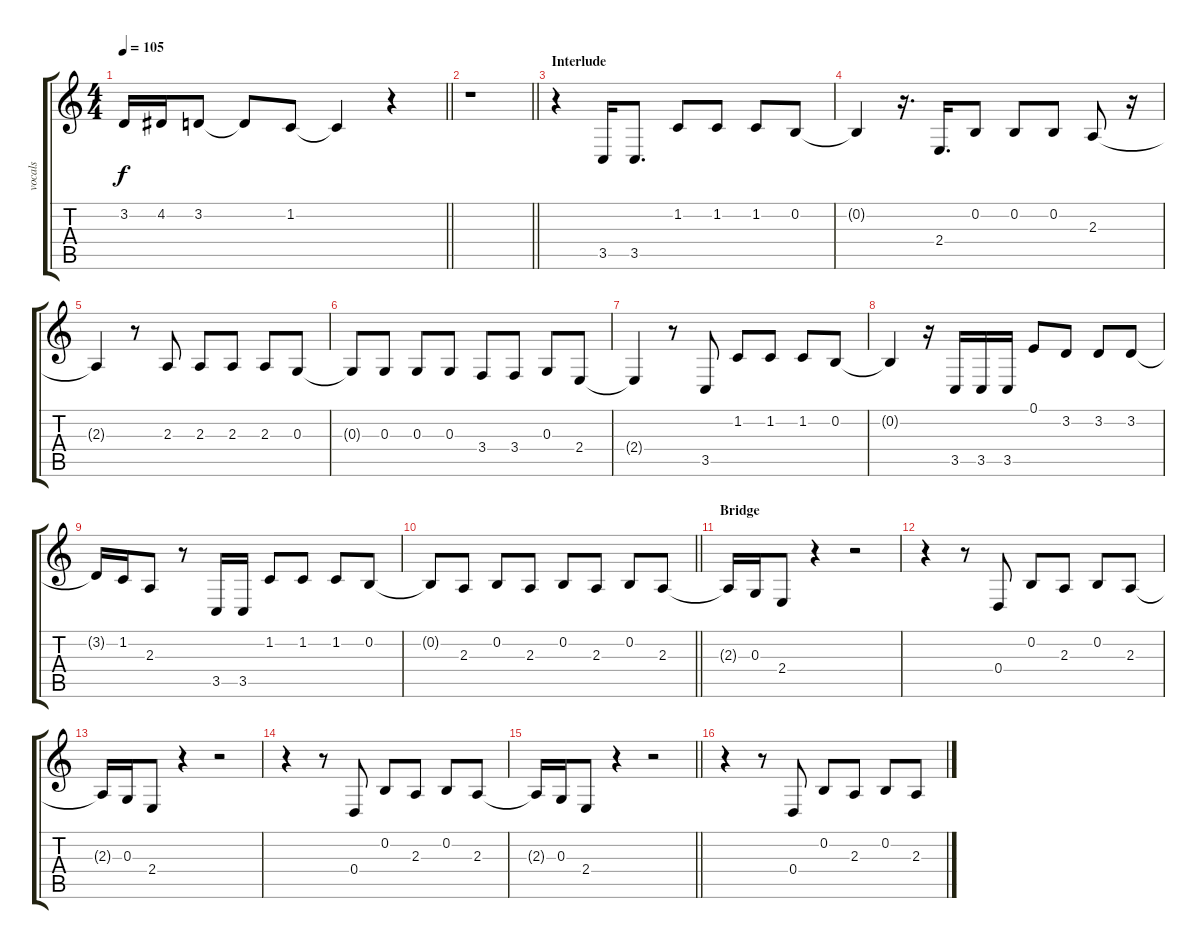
\track ("vocals" "vocals") {instrument altosax}
\staff {score tabs}
\tuning (E4 B3 G3 D3 A2 E2) {hide}
\ts (4 4)
\tempo 105
\clef g2
\barLineRight lightlight
\ks c
3.2{t}.16{dy f} 4.2.16 3.2.8 3.2{t}.8 1.2.8 1.2{t}.4 r.4 |
\barLineRight lightlight
r.1 |
\section ("" "Interlude")
r.4 3.5.16 3.5.8{d} 1.2.8 1.2.8 1.2.8 0.2.8 |
0.2{t}.4 r.16{d} 2.4.16{d} 0.2.8 0.2.8 0.2.8 2.3.8 r.16 |
2.3{t}.4 r.8 2.3.8 2.3.8 2.3.8 2.3.8 0.3.8 |
0.3{t}.8 0.3.8 0.3.8 0.3.8 3.4.8 3.4.8 0.3.8 2.4.8 |
2.4{t}.4 r.8 3.5.8 1.2.8 1.2.8 1.2.8 0.2.8 |
0.2{t}.4 r.16 3.5.16 3.5.16 3.5.16 0.1.8 3.2.8 3.2.8 3.2.8 |
3.2{t}.16 1.2.16 2.3.8 r.8 3.5.16 3.5.16 1.2.8 1.2.8 1.2.8 0.2.8 |
\barLineRight lightlight
0.2{t}.8 2.3.8 0.2.8 2.3.8 0.2.8 2.3.8 0.2.8 2.3.8 |
\section ("" "Bridge")
2.3{t}.16 0.3.16 2.4.8 r.4 r.2 |
r.4 r.8 0.4.8 0.2.8 2.3.8 0.2.8 2.3.8 |
2.3{t}.16 0.3.16 2.4.8 r.4 r.2 |
r.4 r.8 0.4.8 0.2.8 2.3.8 0.2.8 2.3.8 |
\barLineRight lightlight
2.3{t}.16 0.3.16 2.4.8 r.4 r.2 |
r.4 r.8 0.4.8 0.2.8 2.3.8 0.2.8 2.3.8
